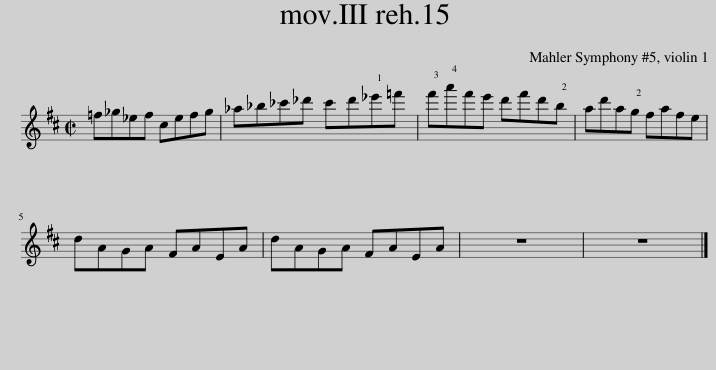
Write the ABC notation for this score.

X:1
L:1/8
M:2/2
I:linebreak $
K:D
V:1 treble
V:1
 =f_g_ef cefg | _a_b_c'_d' c'd'!1!_e'=f' | !3!f'!4!a'f'e' d'f'd'!2!b | ad'a!2!g fafe |$ dAGA FAEA | %5
 dAGA FAEA | z8 | z8 |] %8
